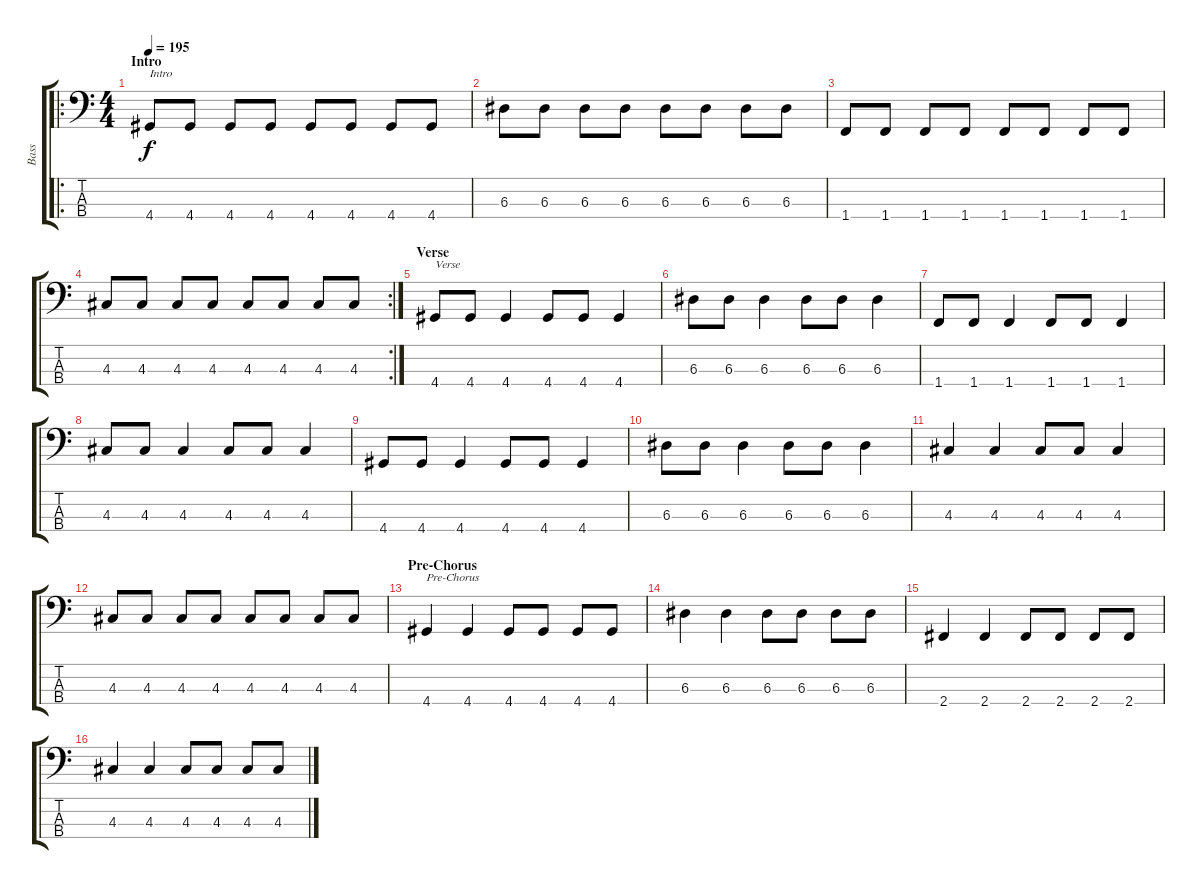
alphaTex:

\track ("Bass" "Bass") {instrument electricbasspick}
\staff {score tabs}
\tuning (G2 D2 A1 E1) {hide}
\ro
\ts (4 4)
\section ("" "Intro")
\tempo 195
\clef f4
\ks c
4.4.8{txt "Intro" dy f instrument electricbasspick} 4.4.8 4.4.8 4.4.8 4.4.8 4.4.8 4.4.8 4.4.8 |
6.3.8 6.3.8 6.3.8 6.3.8 6.3.8 6.3.8 6.3.8 6.3.8 |
1.4.8 1.4.8 1.4.8 1.4.8 1.4.8 1.4.8 1.4.8 1.4.8 |
\rc 2
4.3.8 4.3.8 4.3.8 4.3.8 4.3.8 4.3.8 4.3.8 4.3.8 |
\section ("" "Verse")
4.4.8{txt "Verse"} 4.4.8 4.4.4 4.4.8 4.4.8 4.4.4 |
6.3.8 6.3.8 6.3.4 6.3.8 6.3.8 6.3.4 |
1.4.8 1.4.8 1.4.4 1.4.8 1.4.8 1.4.4 |
4.3.8 4.3.8 4.3.4 4.3.8 4.3.8 4.3.4 |
4.4.8 4.4.8 4.4.4 4.4.8 4.4.8 4.4.4 |
6.3.8 6.3.8 6.3.4 6.3.8 6.3.8 6.3.4 |
4.3.4 4.3.4 4.3.8 4.3.8 4.3.4 |
4.3.8 4.3.8 4.3.8 4.3.8 4.3.8 4.3.8 4.3.8 4.3.8 |
\section ("" "Pre-Chorus")
4.4.4{txt "Pre-Chorus"} 4.4.4 4.4.8 4.4.8 4.4.8 4.4.8 |
6.3.4 6.3.4 6.3.8 6.3.8 6.3.8 6.3.8 |
2.4.4 2.4.4 2.4.8 2.4.8 2.4.8 2.4.8 |
4.3.4 4.3.4 4.3.8 4.3.8 4.3.8 4.3.8
